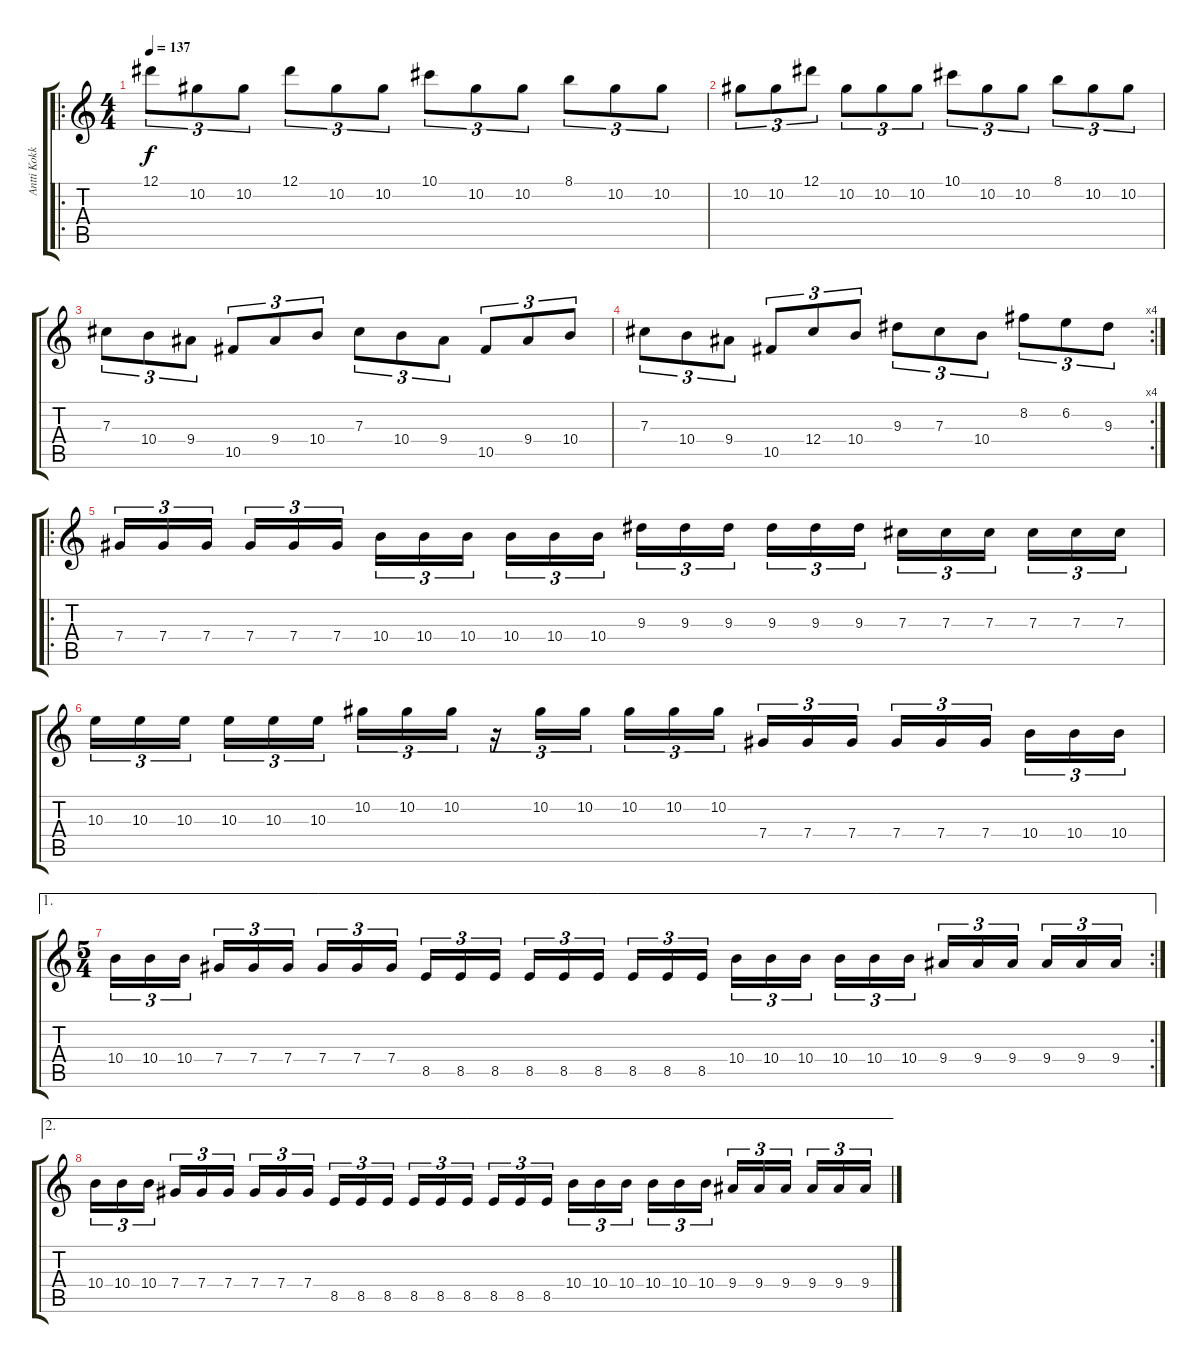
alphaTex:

\track ("Antti Kokko" "Antti Kokk") {instrument distortionguitar}
\staff {score tabs}
\tuning (Eb4 Bb3 Gb3 Db3 Ab2 Eb2) {hide}
\ro
\ts (4 4)
\tempo 137
\clef g2
\ks c
12.1.8{tu (3 2) dy f} 10.2.8{tu (3 2)} 10.2.8{tu (3 2)} 12.1.8{tu (3 2)} 10.2.8{tu (3 2)} 10.2.8{tu (3 2)} 10.1.8{tu (3 2)} 10.2.8{tu (3 2)} 10.2.8{tu (3 2)} 8.1.8{tu (3 2)} 10.2.8{tu (3 2)} 10.2.8{tu (3 2)} |
10.2.8{tu (3 2)} 10.2.8{tu (3 2)} 12.1.8{tu (3 2)} 10.2.8{tu (3 2)} 10.2.8{tu (3 2)} 10.2.8{tu (3 2)} 10.1.8{tu (3 2)} 10.2.8{tu (3 2)} 10.2.8{tu (3 2)} 8.1.8{tu (3 2)} 10.2.8{tu (3 2)} 10.2.8{tu (3 2)} |
7.3.8{tu (3 2)} 10.4.8{tu (3 2)} 9.4.8{tu (3 2)} 10.5.8{tu (3 2)} 9.4.8{tu (3 2)} 10.4.8{tu (3 2)} 7.3.8{tu (3 2)} 10.4.8{tu (3 2)} 9.4.8{tu (3 2)} 10.5.8{tu (3 2)} 9.4.8{tu (3 2)} 10.4.8{tu (3 2)} |
\rc 4
7.3.8{tu (3 2)} 10.4.8{tu (3 2)} 9.4.8{tu (3 2)} 10.5.8{tu (3 2)} 12.4.8{tu (3 2)} 10.4.8{tu (3 2)} 9.3.8{tu (3 2)} 7.3.8{tu (3 2)} 10.4.8{tu (3 2)} 8.2.8{tu (3 2)} 6.2.8{tu (3 2)} 9.3.8{tu (3 2)} |
\ro
7.4.16{tu (3 2)} 7.4.16{tu (3 2)} 7.4.16{tu (3 2)} 7.4.16{tu (3 2)} 7.4.16{tu (3 2)} 7.4.16{tu (3 2)} 10.4.16{tu (3 2)} 10.4.16{tu (3 2)} 10.4.16{tu (3 2)} 10.4.16{tu (3 2)} 10.4.16{tu (3 2)} 10.4.16{tu (3 2)} 9.3.16{tu (3 2)} 9.3.16{tu (3 2)} 9.3.16{tu (3 2)} 9.3.16{tu (3 2)} 9.3.16{tu (3 2)} 9.3.16{tu (3 2)} 7.3.16{tu (3 2)} 7.3.16{tu (3 2)} 7.3.16{tu (3 2)} 7.3.16{tu (3 2)} 7.3.16{tu (3 2)} 7.3.16{tu (3 2)} |
10.3.16{tu (3 2)} 10.3.16{tu (3 2)} 10.3.16{tu (3 2)} 10.3.16{tu (3 2)} 10.3.16{tu (3 2)} 10.3.16{tu (3 2)} 10.2.16{tu (3 2)} 10.2.16{tu (3 2)} 10.2.16{tu (3 2)} r.16{tu (3 2)} 10.2.16{tu (3 2)} 10.2.16{tu (3 2)} 10.2.16{tu (3 2)} 10.2.16{tu (3 2)} 10.2.16{tu (3 2)} 7.4.16{tu (3 2)} 7.4.16{tu (3 2)} 7.4.16{tu (3 2)} 7.4.16{tu (3 2)} 7.4.16{tu (3 2)} 7.4.16{tu (3 2)} 10.4.16{tu (3 2)} 10.4.16{tu (3 2)} 10.4.16{tu (3 2)} |
\ae 1
\rc 2
\ts (5 4)
10.4.16{tu (3 2)} 10.4.16{tu (3 2)} 10.4.16{tu (3 2)} 7.4.16{tu (3 2)} 7.4.16{tu (3 2)} 7.4.16{tu (3 2)} 7.4.16{tu (3 2)} 7.4.16{tu (3 2)} 7.4.16{tu (3 2)} 8.5.16{tu (3 2)} 8.5.16{tu (3 2)} 8.5.16{tu (3 2)} 8.5.16{tu (3 2)} 8.5.16{tu (3 2)} 8.5.16{tu (3 2)} 8.5.16{tu (3 2)} 8.5.16{tu (3 2)} 8.5.16{tu (3 2)} 10.4.16{tu (3 2)} 10.4.16{tu (3 2)} 10.4.16{tu (3 2)} 10.4.16{tu (3 2)} 10.4.16{tu (3 2)} 10.4.16{tu (3 2)} 9.4.16{tu (3 2)} 9.4.16{tu (3 2)} 9.4.16{tu (3 2)} 9.4.16{tu (3 2)} 9.4.16{tu (3 2)} 9.4.16{tu (3 2)} |
\ae 2
10.4.16{tu (3 2)} 10.4.16{tu (3 2)} 10.4.16{tu (3 2)} 7.4.16{tu (3 2)} 7.4.16{tu (3 2)} 7.4.16{tu (3 2)} 7.4.16{tu (3 2)} 7.4.16{tu (3 2)} 7.4.16{tu (3 2)} 8.5.16{tu (3 2)} 8.5.16{tu (3 2)} 8.5.16{tu (3 2)} 8.5.16{tu (3 2)} 8.5.16{tu (3 2)} 8.5.16{tu (3 2)} 8.5.16{tu (3 2)} 8.5.16{tu (3 2)} 8.5.16{tu (3 2)} 10.4.16{tu (3 2)} 10.4.16{tu (3 2)} 10.4.16{tu (3 2)} 10.4.16{tu (3 2)} 10.4.16{tu (3 2)} 10.4.16{tu (3 2)} 9.4.16{tu (3 2)} 9.4.16{tu (3 2)} 9.4.16{tu (3 2)} 9.4.16{tu (3 2)} 9.4.16{tu (3 2)} 9.4.16{tu (3 2)}
